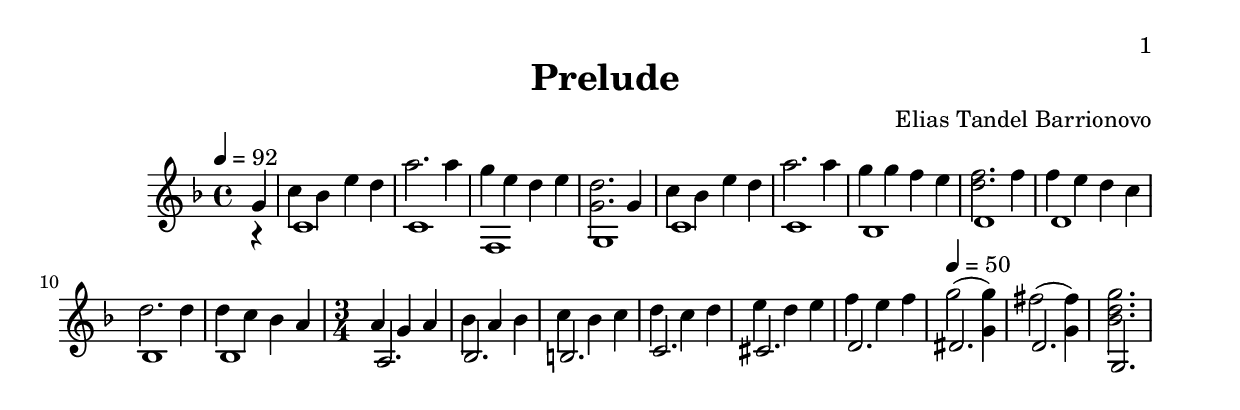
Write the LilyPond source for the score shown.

\version "2.16.2"

melody = \new Voice \relative c' {
  \tempo 4 = 92

  \partial 4 g'4
  c bes e d |  a'2. a4 | g e d e |
  < g, d' >2. g4 | c bes e d | a'2. a4 | g g f e |
  < f d >2. f4 | f e d c | d2. d4 | d c bes a |

  \time 3/4
  a g a | bes a bes | c bes c | d c d | e d e | f e f |

  \tempo 4 = 50
  g2( < g g, >4) | fis2( < fis g, >4) | < bes, d g >2.
}

bass = \new Voice \relative c' {
  \partial 4 r4
  c1 | c | f, | g |
  c | c | bes | d |
  d | bes | bes

  \time 3/4
  a2. bes b c cis d dis d g,
}

\header {
  title = "Prelude"
  composer = "Elias Tandel Barrionovo"
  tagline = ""
}

\paper {
  #(set-paper-size "a4")
  top-margin = 3\cm
  right-margin = 1.5\cm
  print-page-number = ##t
  print-first-page-number = ##t
}

\score{
  \new Staff <<
    \key f \major
    \melody
    \bass
  >>

  \layout{}
  \midi {
    \set Staff.midiInstrument = #"guitar"
  }
}
